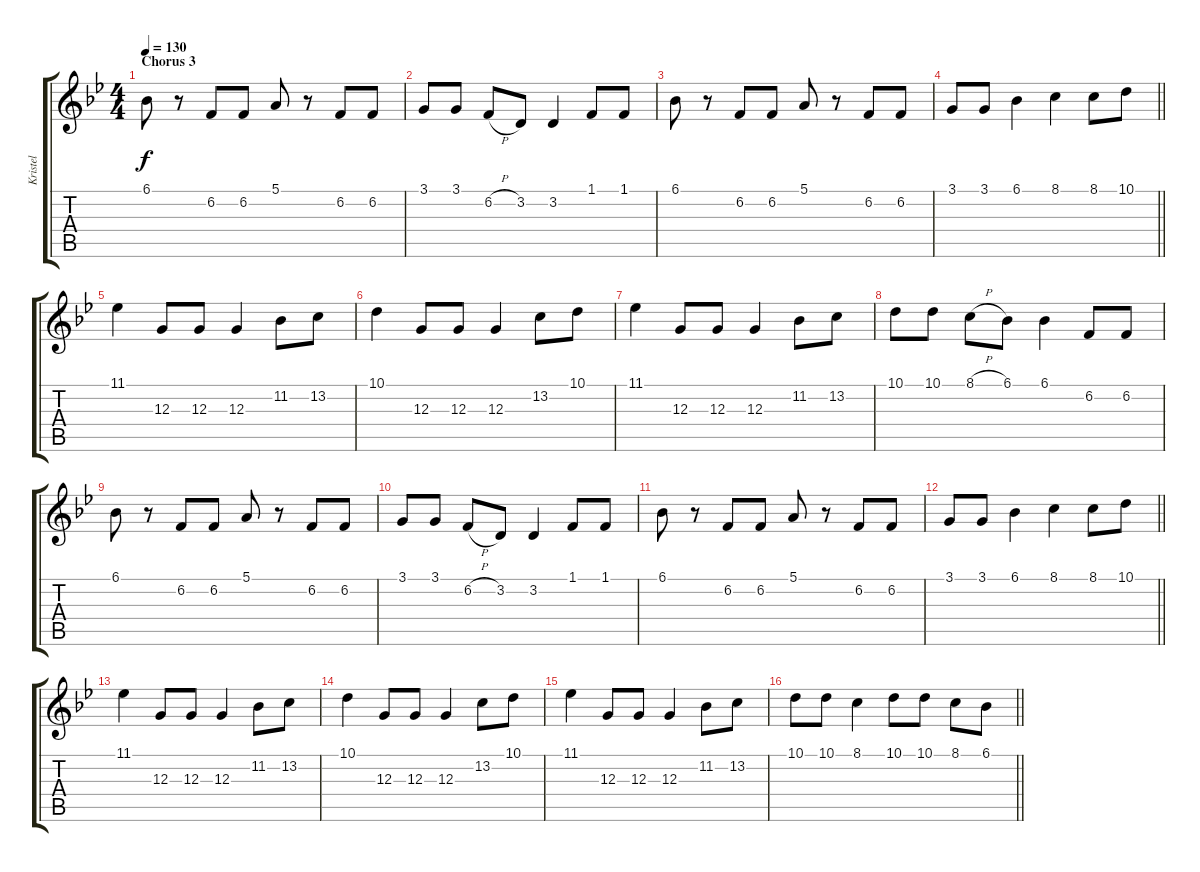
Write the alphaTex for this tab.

\track ("Kristel" "Kristel") {instrument cello}
\staff {score tabs}
\tuning (E4 B3 G3 D3 A2 E2) {hide}
\ts (4 4)
\section ("" "Chorus 3")
\tempo 130
\clef g2
\ks bb
6.1.8{dy f} r.8 6.2.8 6.2.8 5.1.8 r.8 6.2.8 6.2.8 |
3.1.8 3.1.8 6.2{h}.8 3.2.8 3.2.4 1.1.8 1.1.8 |
6.1.8 r.8 6.2.8 6.2.8 5.1.8 r.8 6.2.8 6.2.8 |
\barLineRight lightlight
3.1.8 3.1.8 6.1.4 8.1.4 8.1.8 10.1.8 |
11.1.4 12.3.8 12.3.8 12.3.4 11.2.8 13.2.8 |
10.1.4 12.3.8 12.3.8 12.3.4 13.2.8 10.1.8 |
11.1.4 12.3.8 12.3.8 12.3.4 11.2.8 13.2.8 |
10.1.8 10.1.8 8.1{h}.8 6.1.8 6.1.4 6.2.8 6.2.8 |
6.1.8 r.8 6.2.8 6.2.8 5.1.8 r.8 6.2.8 6.2.8 |
3.1.8 3.1.8 6.2{h}.8 3.2.8 3.2.4 1.1.8 1.1.8 |
6.1.8 r.8 6.2.8 6.2.8 5.1.8 r.8 6.2.8 6.2.8 |
\barLineRight lightlight
3.1.8 3.1.8 6.1.4 8.1.4 8.1.8 10.1.8 |
11.1.4 12.3.8 12.3.8 12.3.4 11.2.8 13.2.8 |
10.1.4 12.3.8 12.3.8 12.3.4 13.2.8 10.1.8 |
11.1.4 12.3.8 12.3.8 12.3.4 11.2.8 13.2.8 |
\barLineRight lightlight
10.1.8 10.1.8 8.1.4 10.1.8 10.1.8 8.1.8 6.1.8
